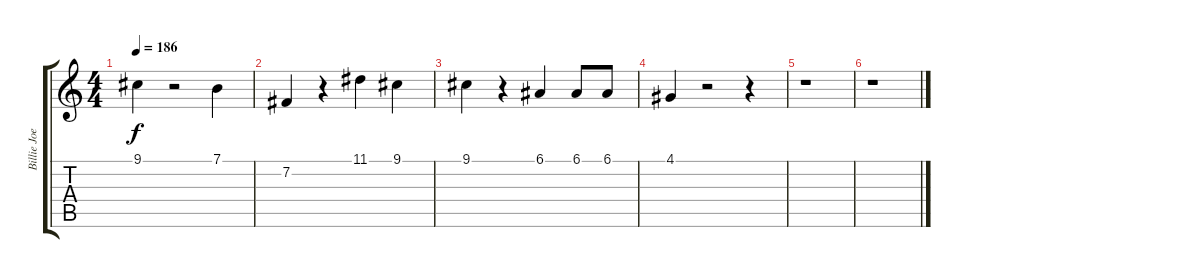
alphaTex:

\track ("Billie Joe (Vox)" "Billie Joe") {instrument trumpet}
\staff {score tabs}
\tuning (E4 B3 G3 D3 A2 E2) {hide}
\ts (4 4)
\tempo 186
\clef g2
\ks c
9.1.4{dy f} r.2 7.1.4 |
7.2.4 r.4 11.1.4 9.1.4 |
9.1.4 r.4 6.1.4 6.1.8 6.1.8 |
4.1.4 r.2 r.4 |
r.1 |
r.1
